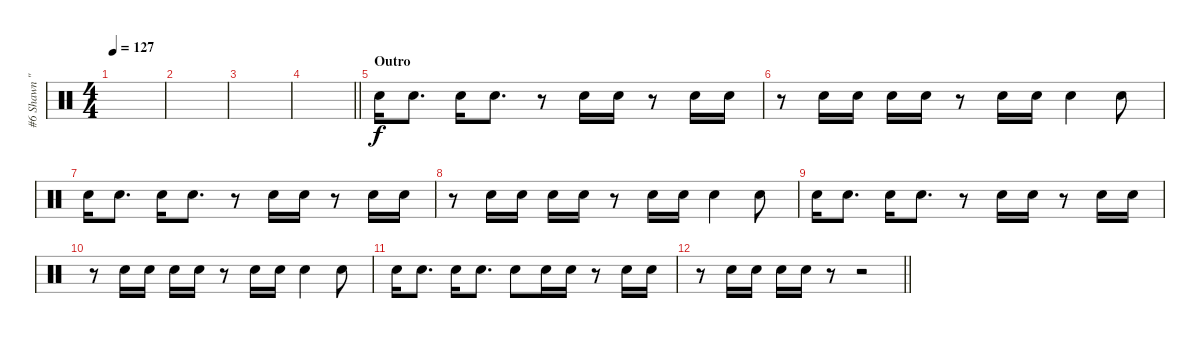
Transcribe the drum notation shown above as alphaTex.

\track ("#6 Shawn \"Clown\" Crahan" "#6 Shawn \"") {instrument percussion}
\staff {score}
\articulation defaults
\ts (4 4)
\tempo 127
\clef neutral
\ks c
|
|
|
\barLineRight lightlight
|
\section ("" "Outro")
"Snare (hit) 2".16{volume 16} "Snare (hit) 2".8{d} "Snare (hit) 2".16 "Snare (hit) 2".8{d} r.8 "Snare (hit) 2".16 "Snare (hit) 2".16 r.8 "Snare (hit) 2".16 "Snare (hit) 2".16 |
r.8 "Snare (hit) 2".16 "Snare (hit) 2".16 "Snare (hit) 2".16 "Snare (hit) 2".16 r.8 "Snare (hit) 2".16 "Snare (hit) 2".16 "Snare (hit) 2".4 "Snare (hit) 2".8 |
"Snare (hit) 2".16 "Snare (hit) 2".8{d} "Snare (hit) 2".16 "Snare (hit) 2".8{d} r.8 "Snare (hit) 2".16 "Snare (hit) 2".16 r.8 "Snare (hit) 2".16 "Snare (hit) 2".16 |
r.8 "Snare (hit) 2".16 "Snare (hit) 2".16 "Snare (hit) 2".16 "Snare (hit) 2".16 r.8 "Snare (hit) 2".16 "Snare (hit) 2".16 "Snare (hit) 2".4 "Snare (hit) 2".8 |
"Snare (hit) 2".16 "Snare (hit) 2".8{d} "Snare (hit) 2".16 "Snare (hit) 2".8{d} r.8 "Snare (hit) 2".16 "Snare (hit) 2".16 r.8 "Snare (hit) 2".16 "Snare (hit) 2".16 |
r.8 "Snare (hit) 2".16 "Snare (hit) 2".16 "Snare (hit) 2".16 "Snare (hit) 2".16 r.8 "Snare (hit) 2".16 "Snare (hit) 2".16 "Snare (hit) 2".4 "Snare (hit) 2".8 |
"Snare (hit) 2".16 "Snare (hit) 2".8{d} "Snare (hit) 2".16 "Snare (hit) 2".8{d} "Snare (hit) 2".8 "Snare (hit) 2".16 "Snare (hit) 2".16 r.8 "Snare (hit) 2".16 "Snare (hit) 2".16 |
\barLineRight lightlight
r.8 "Snare (hit) 2".16 "Snare (hit) 2".16 "Snare (hit) 2".16 "Snare (hit) 2".16 r.8 r.2
